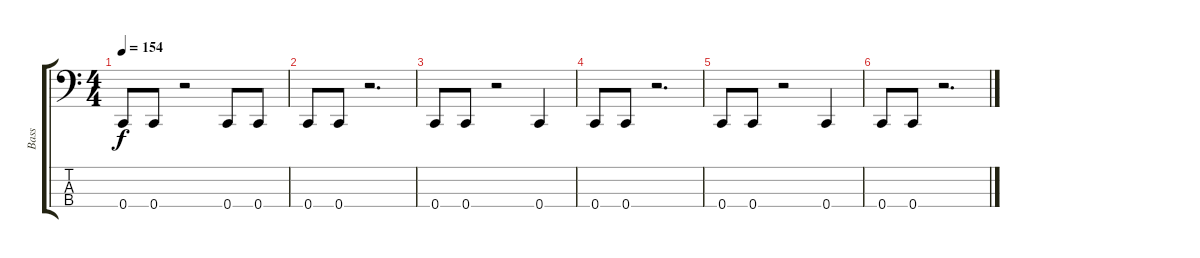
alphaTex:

\track ("Bass" "Bass") {instrument acousticguitarnylon}
\staff {score tabs}
\tuning (F2 C2 G1 C1) {hide}
\ts (4 4)
\tempo 154
\clef f4
\ks c
0.4.8{dy f} 0.4.8 r.2 0.4.8 0.4.8 |
0.4.8 0.4.8 r.2{d} |
0.4.8 0.4.8 r.2 0.4.4 |
0.4.8 0.4.8 r.2{d} |
0.4.8 0.4.8 r.2 0.4.4 |
0.4.8 0.4.8 r.2{d}
